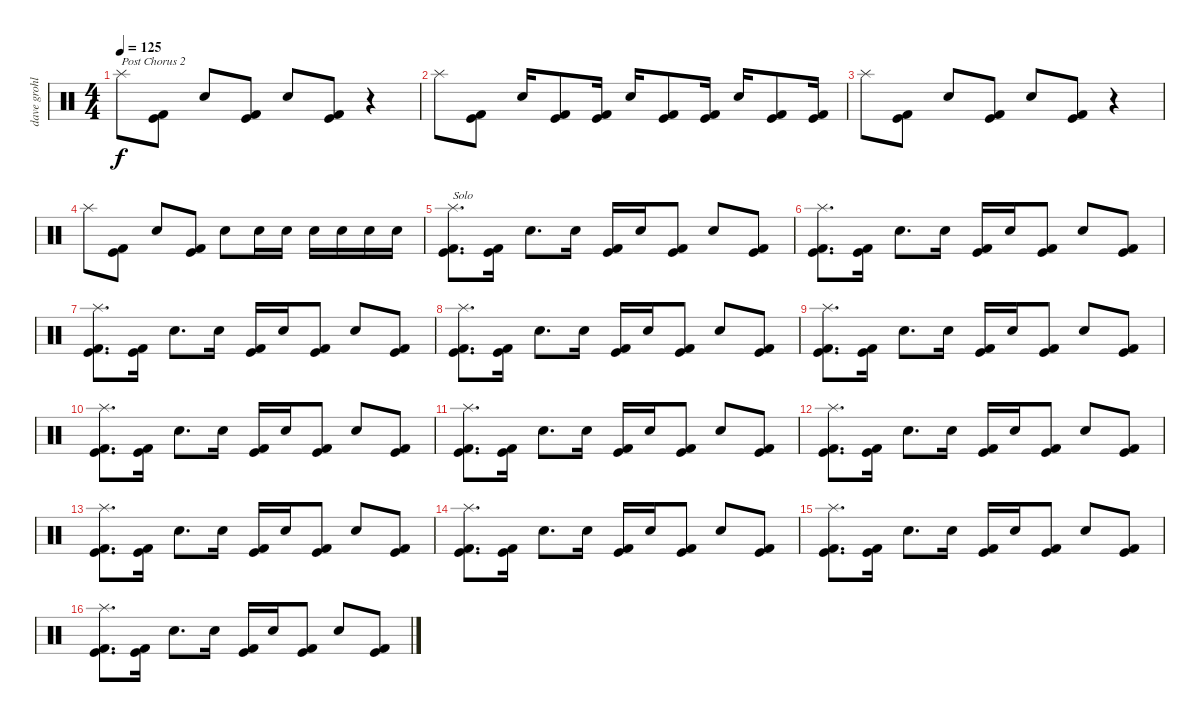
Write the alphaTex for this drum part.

\track ("dave grohl" "dave grohl") {instrument percussion}
\staff {score}
\articulation defaults
\ts (4 4)
\tempo 125
\clef neutral
\ks c "Splash (hit)".8{txt "Post Chorus 2" dy f}
("Kick (hit)" "Kick (hit) 2").8 "Snare (hit) 2".8 ("Kick (hit)" "Kick (hit) 2").8 "Snare (hit) 2".8 ("Kick (hit)" "Kick (hit) 2").8 r.4 |
"Splash (hit)".8 ("Kick (hit)" "Kick (hit) 2").8 "Snare (hit) 2".16 ("Kick (hit)" "Kick (hit) 2").8 ("Kick (hit)" "Kick (hit) 2").16 "Snare (hit) 2".16 ("Kick (hit)" "Kick (hit) 2").8 ("Kick (hit)" "Kick (hit) 2").16 "Snare (hit) 2".16 ("Kick (hit)" "Kick (hit) 2").8 ("Kick (hit)" "Kick (hit) 2").16 |
"Splash (hit)".8 ("Kick (hit)" "Kick (hit) 2").8 "Snare (hit) 2".8 ("Kick (hit)" "Kick (hit) 2").8 "Snare (hit) 2".8 ("Kick (hit)" "Kick (hit) 2").8 r.4 |
"Splash (hit)".8 ("Kick (hit)" "Kick (hit) 2").8 "Snare (hit) 2".8 ("Kick (hit)" "Kick (hit) 2").8 "Snare (hit) 2".8 "Snare (hit) 2".16 "Snare (hit) 2".16 "Snare (hit) 2".16 "Snare (hit) 2".16 "Snare (hit) 2".16 "Snare (hit) 2".16 |
("Splash (hit)" "Kick (hit)" "Kick (hit) 2").8{d txt "Solo"} ("Kick (hit)" "Kick (hit) 2").16 "Snare (hit) 2".8{d} "Snare (hit) 2".16 ("Kick (hit)" "Kick (hit) 2").16 "Snare (hit) 2".16 ("Kick (hit)" "Kick (hit) 2").8 "Snare (hit) 2".8 ("Kick (hit)" "Kick (hit) 2").8 |
("Splash (hit)" "Kick (hit)" "Kick (hit) 2").8{d} ("Kick (hit)" "Kick (hit) 2").16 "Snare (hit) 2".8{d} "Snare (hit) 2".16 ("Kick (hit)" "Kick (hit) 2").16 "Snare (hit) 2".16 ("Kick (hit)" "Kick (hit) 2").8 "Snare (hit) 2".8 ("Kick (hit)" "Kick (hit) 2").8 |
("Splash (hit)" "Kick (hit)" "Kick (hit) 2").8{d} ("Kick (hit)" "Kick (hit) 2").16 "Snare (hit) 2".8{d} "Snare (hit) 2".16 ("Kick (hit)" "Kick (hit) 2").16 "Snare (hit) 2".16 ("Kick (hit)" "Kick (hit) 2").8 "Snare (hit) 2".8 ("Kick (hit)" "Kick (hit) 2").8 |
("Splash (hit)" "Kick (hit)" "Kick (hit) 2").8{d} ("Kick (hit)" "Kick (hit) 2").16 "Snare (hit) 2".8{d} "Snare (hit) 2".16 ("Kick (hit)" "Kick (hit) 2").16 "Snare (hit) 2".16 ("Kick (hit)" "Kick (hit) 2").8 "Snare (hit) 2".8 ("Kick (hit)" "Kick (hit) 2").8 |
("Splash (hit)" "Kick (hit)" "Kick (hit) 2").8{d} ("Kick (hit)" "Kick (hit) 2").16 "Snare (hit) 2".8{d} "Snare (hit) 2".16 ("Kick (hit)" "Kick (hit) 2").16 "Snare (hit) 2".16 ("Kick (hit)" "Kick (hit) 2").8 "Snare (hit) 2".8 ("Kick (hit)" "Kick (hit) 2").8 |
("Splash (hit)" "Kick (hit)" "Kick (hit) 2").8{d} ("Kick (hit)" "Kick (hit) 2").16 "Snare (hit) 2".8{d} "Snare (hit) 2".16 ("Kick (hit)" "Kick (hit) 2").16 "Snare (hit) 2".16 ("Kick (hit)" "Kick (hit) 2").8 "Snare (hit) 2".8 ("Kick (hit)" "Kick (hit) 2").8 |
("Splash (hit)" "Kick (hit)" "Kick (hit) 2").8{d} ("Kick (hit)" "Kick (hit) 2").16 "Snare (hit) 2".8{d} "Snare (hit) 2".16 ("Kick (hit)" "Kick (hit) 2").16 "Snare (hit) 2".16 ("Kick (hit)" "Kick (hit) 2").8 "Snare (hit) 2".8 ("Kick (hit)" "Kick (hit) 2").8 |
("Splash (hit)" "Kick (hit)" "Kick (hit) 2").8{d} ("Kick (hit)" "Kick (hit) 2").16 "Snare (hit) 2".8{d} "Snare (hit) 2".16 ("Kick (hit)" "Kick (hit) 2").16 "Snare (hit) 2".16 ("Kick (hit)" "Kick (hit) 2").8 "Snare (hit) 2".8 ("Kick (hit)" "Kick (hit) 2").8 |
("Splash (hit)" "Kick (hit)" "Kick (hit) 2").8{d} ("Kick (hit)" "Kick (hit) 2").16 "Snare (hit) 2".8{d} "Snare (hit) 2".16 ("Kick (hit)" "Kick (hit) 2").16 "Snare (hit) 2".16 ("Kick (hit)" "Kick (hit) 2").8 "Snare (hit) 2".8 ("Kick (hit)" "Kick (hit) 2").8 |
("Splash (hit)" "Kick (hit)" "Kick (hit) 2").8{d} ("Kick (hit)" "Kick (hit) 2").16 "Snare (hit) 2".8{d} "Snare (hit) 2".16 ("Kick (hit)" "Kick (hit) 2").16 "Snare (hit) 2".16 ("Kick (hit)" "Kick (hit) 2").8 "Snare (hit) 2".8 ("Kick (hit)" "Kick (hit) 2").8 |
("Splash (hit)" "Kick (hit)" "Kick (hit) 2").8{d} ("Kick (hit)" "Kick (hit) 2").16 "Snare (hit) 2".8{d} "Snare (hit) 2".16 ("Kick (hit)" "Kick (hit) 2").16 "Snare (hit) 2".16 ("Kick (hit)" "Kick (hit) 2").8 "Snare (hit) 2".8 ("Kick (hit)" "Kick (hit) 2").8 |
("Splash (hit)" "Kick (hit)" "Kick (hit) 2").8{d} ("Kick (hit)" "Kick (hit) 2").16 "Snare (hit) 2".8{d} "Snare (hit) 2".16 ("Kick (hit)" "Kick (hit) 2").16 "Snare (hit) 2".16 ("Kick (hit)" "Kick (hit) 2").8 "Snare (hit) 2".8 ("Kick (hit)" "Kick (hit) 2").8
